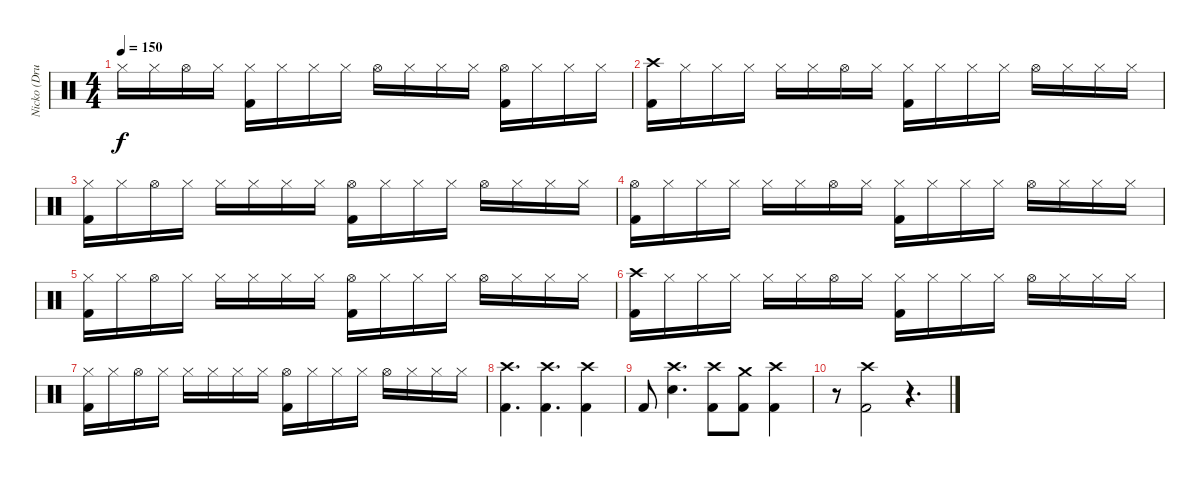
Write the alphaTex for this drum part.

\track ("Nicko (Drums)" "Nicko (Dru") {instrument percussion}
\staff {score}
\articulation defaults
\ts (4 4)
\tempo 150
\clef neutral
\ks c "Hi-Hat (closed)".16{dy f} "Hi-Hat (closed)".16 "Hi-Hat (open)".16 "Hi-Hat (closed)".16
("Hi-Hat (closed)" "Kick (hit) 2").16 "Hi-Hat (closed)".16 "Hi-Hat (closed)".16 "Hi-Hat (closed)".16 "Hi-Hat (open)".16 "Hi-Hat (closed)".16 "Hi-Hat (closed)".16 "Hi-Hat (closed)".16 ("Hi-Hat (open)" "Kick (hit) 2").16 "Hi-Hat (closed)".16 "Hi-Hat (closed)".16 "Hi-Hat (closed)".16 |
("Crash high (hit)" "Kick (hit) 2").16 "Hi-Hat (closed)".16 "Hi-Hat (closed)".16 "Hi-Hat (closed)".16 "Hi-Hat (closed)".16 "Hi-Hat (closed)".16 "Hi-Hat (open)".16 "Hi-Hat (closed)".16 ("Hi-Hat (closed)" "Kick (hit) 2").16 "Hi-Hat (closed)".16 "Hi-Hat (closed)".16 "Hi-Hat (closed)".16 "Hi-Hat (open)".16 "Hi-Hat (closed)".16 "Hi-Hat (closed)".16 "Hi-Hat (closed)".16 |
("Hi-Hat (closed)" "Kick (hit) 2").16 "Hi-Hat (closed)".16 "Hi-Hat (open)".16 "Hi-Hat (closed)".16 "Hi-Hat (closed)".16 "Hi-Hat (closed)".16 "Hi-Hat (closed)".16 "Hi-Hat (closed)".16 ("Hi-Hat (open)" "Kick (hit) 2").16 "Hi-Hat (closed)".16 "Hi-Hat (closed)".16 "Hi-Hat (closed)".16 "Hi-Hat (open)".16 "Hi-Hat (closed)".16 "Hi-Hat (closed)".16 "Hi-Hat (closed)".16 |
("Hi-Hat (open)" "Kick (hit) 2").16 "Hi-Hat (closed)".16 "Hi-Hat (closed)".16 "Hi-Hat (closed)".16 "Hi-Hat (closed)".16 "Hi-Hat (closed)".16 "Hi-Hat (open)".16 "Hi-Hat (closed)".16 ("Hi-Hat (closed)" "Kick (hit) 2").16 "Hi-Hat (closed)".16 "Hi-Hat (closed)".16 "Hi-Hat (closed)".16 "Hi-Hat (open)".16 "Hi-Hat (closed)".16 "Hi-Hat (closed)".16 "Hi-Hat (closed)".16 |
("Hi-Hat (closed)" "Kick (hit) 2").16 "Hi-Hat (closed)".16 "Hi-Hat (open)".16 "Hi-Hat (closed)".16 "Hi-Hat (closed)".16 "Hi-Hat (closed)".16 "Hi-Hat (closed)".16 "Hi-Hat (closed)".16 ("Hi-Hat (open)" "Kick (hit) 2").16 "Hi-Hat (closed)".16 "Hi-Hat (closed)".16 "Hi-Hat (closed)".16 "Hi-Hat (open)".16 "Hi-Hat (closed)".16 "Hi-Hat (closed)".16 "Hi-Hat (closed)".16 |
("Crash high (hit)" "Kick (hit) 2").16 "Hi-Hat (closed)".16 "Hi-Hat (closed)".16 "Hi-Hat (closed)".16 "Hi-Hat (closed)".16 "Hi-Hat (closed)".16 "Hi-Hat (open)".16 "Hi-Hat (closed)".16 ("Hi-Hat (closed)" "Kick (hit) 2").16 "Hi-Hat (closed)".16 "Hi-Hat (closed)".16 "Hi-Hat (closed)".16 "Hi-Hat (open)".16 "Hi-Hat (closed)".16 "Hi-Hat (closed)".16 "Hi-Hat (closed)".16 |
("Hi-Hat (closed)" "Kick (hit) 2").16 "Hi-Hat (closed)".16 "Hi-Hat (open)".16 "Hi-Hat (closed)".16 "Hi-Hat (closed)".16 "Hi-Hat (closed)".16 "Hi-Hat (closed)".16 "Hi-Hat (closed)".16 ("Hi-Hat (open)" "Kick (hit) 2").16 "Hi-Hat (closed)".16 "Hi-Hat (closed)".16 "Hi-Hat (closed)".16 "Hi-Hat (open)".16 "Hi-Hat (closed)".16 "Hi-Hat (closed)".16 "Hi-Hat (closed)".16 |
("Crash high (hit)" "Kick (hit) 2").4{d} ("Crash high (hit)" "Kick (hit) 2").4{d} ("Crash high (hit)" "Kick (hit) 2").4 |
"Kick (hit) 2".8 ("Crash high (hit)" "Snare (hit) 2").4{d} ("Crash high (hit)" "Kick (hit) 2").8 ("Crash medium (hit)" "Kick (hit) 2").8 ("Crash high (hit)" "Kick (hit) 2").4 |
r.8 ("Crash high (hit)" "Kick (hit) 2").2 r.4{d}
